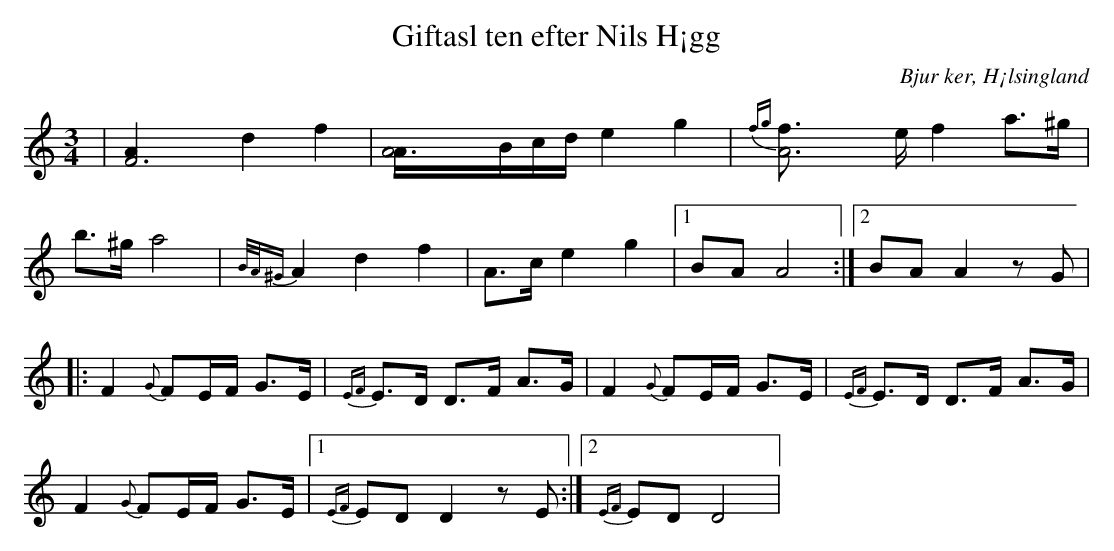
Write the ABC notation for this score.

X:1
T: Giftasl ten efter Nils H¡gg
O: Bjur ker, H¡lsingland
M: 3/4
L: 1/8
K: Am
| [F6A2] d2 f2|[A6A/]B/c/d/ e2 g2|{fg}[A4f] >e f2 a>^g |
b>^g a4| {B/A/^G} A2 d2 f2|A>c e2 g2|1 BA A4 :|2 BA A2 zG |
|:F2 {G}FE/F/ G>E|{EF}E>D D>F A>G|F2 {G}FE/F/ G>E |{EF}E>D D>F A>G |
F2 {G}FE/F/ G>E|1{EF}ED D2 zE:|2{EF}ED D4|
